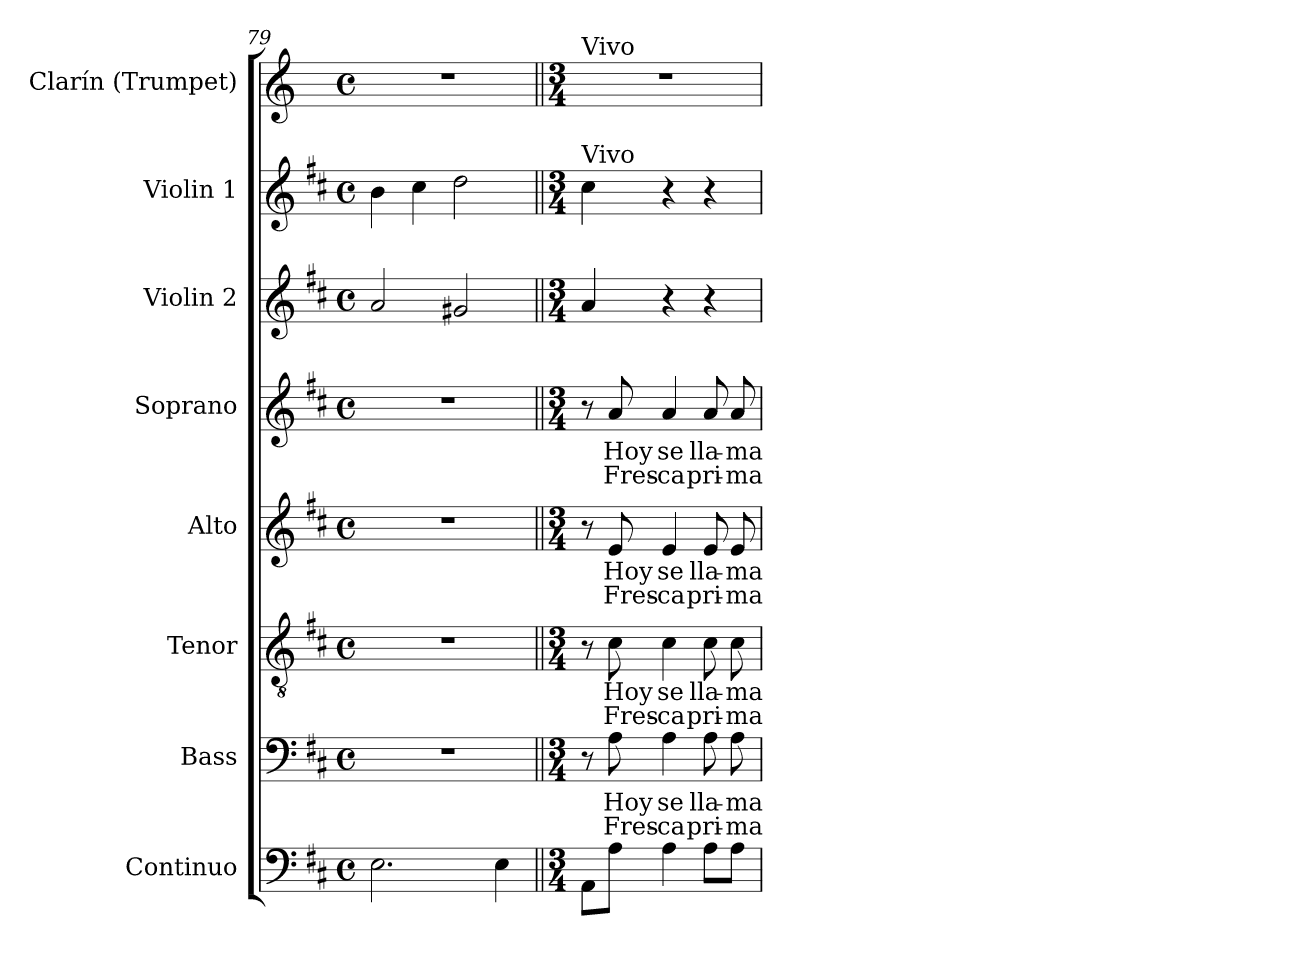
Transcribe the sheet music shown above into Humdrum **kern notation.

**kern	**kern	**text	**text	**kern	**text	**text	**kern	**text	**text	**kern	**text	**text	**kern	**kern	**kern
*part8	*part7	*part7	*part7	*part6	*part6	*part6	*part5	*part5	*part5	*part4	*part4	*part4	*part3	*part2	*part1
*staff8	*staff7	*staff7	*staff7	*staff6	*staff6	*staff6	*staff5	*staff5	*staff5	*staff4	*staff4	*staff4	*staff3	*staff2	*staff1
*I"Continuo	*I"Bass	*	*	*I"Tenor	*	*	*I"Alto	*	*	*I"Soprano	*	*	*I"Violin 2	*I"Violin 1	*I"Clarín (Trumpet)
*I'Cont.	*I'B.	*	*	*I'T.	*	*	*I'A.	*	*	*I'S.	*	*	*I'Vln. 2	*I'Vln. 1	*I'Tpt.
*clefF4	*clefF4	*	*	*clefGv2	*	*	*clefG2	*	*	*clefG2	*	*	*clefG2	*clefG2	*clefG2
*	*	*	*	*ITrd7c12	*	*	*	*	*	*	*	*	*	*	*ITrd-1c-2
*k[f#c#]	*k[f#c#]	*	*	*k[f#c#]	*	*	*k[f#c#]	*	*	*k[f#c#]	*	*	*k[f#c#]	*k[f#c#]	*k[f#c#]
*D:	*D:	*	*	*D:	*	*	*D:	*	*	*D:	*	*	*D:	*D:	*D:
*M4/4	*M4/4	*	*	*M4/4	*	*	*M4/4	*	*	*M4/4	*	*	*M4/4	*M4/4	*M4/4
*met(c)	*met(c)	*	*	*met(c)	*	*	*met(c)	*	*	*met(c)	*	*	*met(c)	*met(c)	*met(c)
=79	=79	=79	=79	=79	=79	=79	=79	=79	=79	=79	=79	=79	=79	=79	=79
2.Ei\	1r	.	.	1r	.	.	1r	.	.	1r	.	.	2ai/	4bi\	1r
.	.	.	.	.	.	.	.	.	.	.	.	.	.	4cc#i\	.
.	.	.	.	.	.	.	.	.	.	.	.	.	2g#Xi/	2ddi\	.
4Ei\	.	.	.	.	.	.	.	.	.	.	.	.	.	.	.
!!LO:LB:g=z
=80||	=80||	=80||	=80||	=80||	=80||	=80||	=80||	=80||	=80||	=80||	=80||	=80||	=80||	=80||	=80||
*M3/4	*M3/4	*	*	*M3/4	*	*	*M3/4	*	*	*M3/4	*	*	*M3/4	*M3/4	*M3/4
!	!	!	!	!	!	!	!	!	!	!	!	!	!	!	!LO:TX:a:t=Vivo
!	!	!	!	!	!	!	!	!	!	!	!	!	!	!LO:TX:a:t=Vivo	!
!	!	!	!	!	!	!	!	!	!	!	!	!	!	!	!LO:N:vis=1
8AAi\L	8r	.	.	8r	.	.	8r	.	.	8r	.	.	4ai/	4cc#i\	2.r
!	!	!LO:LY:b:color=#000000	!LO:LY:b:color=#000000	!	!	!	!	!	!	!	!	!	!	!	!
!	!	!	!	!	!LO:LY:b:color=#000000	!LO:LY:b:color=#000000	!	!	!	!	!	!	!	!	!
!	!	!	!	!	!	!	!	!LO:LY:b:color=#000000	!LO:LY:b:color=#000000	!	!	!	!	!	!
!	!	!	!	!	!	!	!	!	!	!	!LO:LY:b:color=#000000	!LO:LY:b:color=#000000	!	!	!
8Ai\J	8Ai\	Hoy	Fres-	8C#i\	Hoy	Fres-	8ei/	Hoy	Fres-	8ai/	Hoy	Fres-	.	.	.
!	!	!LO:LY:b:color=#000000	!LO:LY:b:color=#000000	!	!	!	!	!	!	!	!	!	!	!	!
!	!	!	!	!	!LO:LY:b:color=#000000	!LO:LY:b:color=#000000	!	!	!	!	!	!	!	!	!
!	!	!	!	!	!	!	!	!LO:LY:b:color=#000000	!LO:LY:b:color=#000000	!	!	!	!	!	!
!	!	!	!	!	!	!	!	!	!	!	!LO:LY:b:color=#000000	!LO:LY:b:color=#000000	!	!	!
4Ai\	4Ai\	se	-ca	4C#i\	se	-ca	4ei/	se	-ca	4ai/	se	-ca	4r	4r	.
!	!	!LO:LY:b:color=#000000	!LO:LY:b:color=#000000	!	!	!	!	!	!	!	!	!	!	!	!
!	!	!	!	!	!LO:LY:b:color=#000000	!LO:LY:b:color=#000000	!	!	!	!	!	!	!	!	!
!	!	!	!	!	!	!	!	!LO:LY:b:color=#000000	!LO:LY:b:color=#000000	!	!	!	!	!	!
!	!	!	!	!	!	!	!	!	!	!	!LO:LY:b:color=#000000	!LO:LY:b:color=#000000	!	!	!
8Ai\L	8Ai\	lla-	pri-	8C#i\	lla-	pri-	8ei/	lla-	pri-	8ai/	lla-	pri-	4r	4r	.
!	!	!LO:LY:b:color=#000000	!LO:LY:b:color=#000000	!	!	!	!	!	!	!	!	!	!	!	!
!	!	!	!	!	!LO:LY:b:color=#000000	!LO:LY:b:color=#000000	!	!	!	!	!	!	!	!	!
!	!	!	!	!	!	!	!	!LO:LY:b:color=#000000	!LO:LY:b:color=#000000	!	!	!	!	!	!
!	!	!	!	!	!	!	!	!	!	!	!LO:LY:b:color=#000000	!LO:LY:b:color=#000000	!	!	!
8Ai\J	8Ai\	-ma	-ma-	8C#i\	-ma	-ma-	8ei/	-ma	-ma-	8ai/	-ma	-ma-	.	.	.
=	=	=	=	=	=	=	=	=	=	=	=	=	=	=	=
*-	*-	*-	*-	*-	*-	*-	*-	*-	*-	*-	*-	*-	*-	*-	*-
